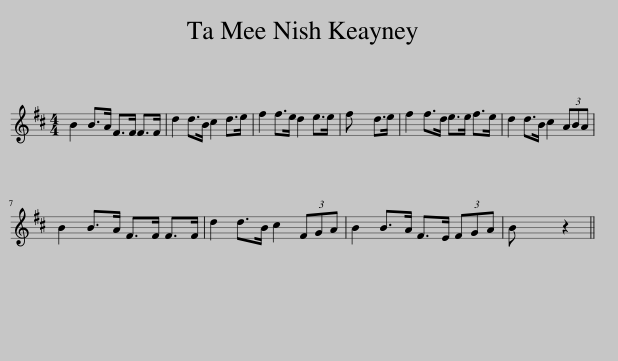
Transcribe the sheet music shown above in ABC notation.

X:1
L:1/8
M:4/4
I:linebreak $
K:Bmin
V:1 treble
V:1
 B2 B>A F>F F>F | d2 d>B c2 d>e | f2 f>e d2 e>e | f x4 d>e | f2 f>d e>e f>e | %5
 d2 d>B c2 (3ABA |$ B2 B>A F>F F>F | d2 d>B c2 (3FGA | B2 B>A F>E (3FGA | B x4 z2 || %10
